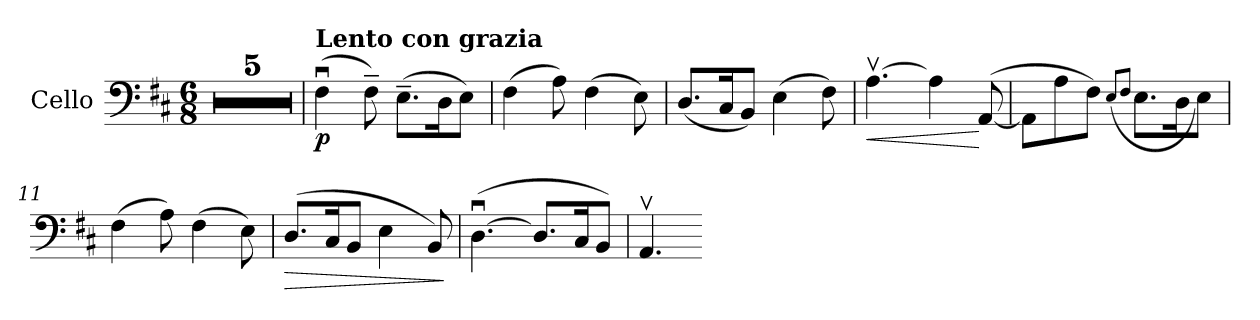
**kern	**dynam
*part1	*part1
*staff1	*staff1
*I"Cello	*
*clefF4	*
*k[f#c#]	*
*M6/8	*
=1	=1
2.r	.
=2	=2
2.r	.
=3	=3
2.r	.
=4	=4
2.r	.
=5	=5
2.r	.
=6	=6
!LO:TX:a:B:t=Lento con grazia	!
!	!LO:DY:b
(>4F#u\	p
8F#~\)	.
(>8.E~\L	.
16D\K	.
8E\J)	.
=7	=7
(>4F#\	.
8A\)	.
(>4F#\	.
8E\)	.
=8	=8
(<8.D/L	.
16C#/K	.
8BB/J)	.
(>4E\	.
8F#\)	.
=9	=9
!	!LO:HP:b
[4.Av\	<
4A\]	.
(>[8AA/	[
=10	=10
8AA\L]	.
8A\	.
8F#\J)	.
(>8qE/L	.
8qF#/J	.
8.E\L	.
16D\K	.
8E\J)	.
!!LO:LB:g=z
=11	=11
(>4F#\	.
8A\)	.
(>4F#\	.
8E\)	.
=12	=12
!	!LO:HP:b
(>8.D/L	>
16C#/K	.
8BB/J	.
4E\	.
8BB/)	.
.	]
=13	=13
(>[4.Du\	.
8.D/L]	.
16C#/K	.
8BB/J)	.
=14	=14
4.AAv/	.
=-	=-
*-	*-
